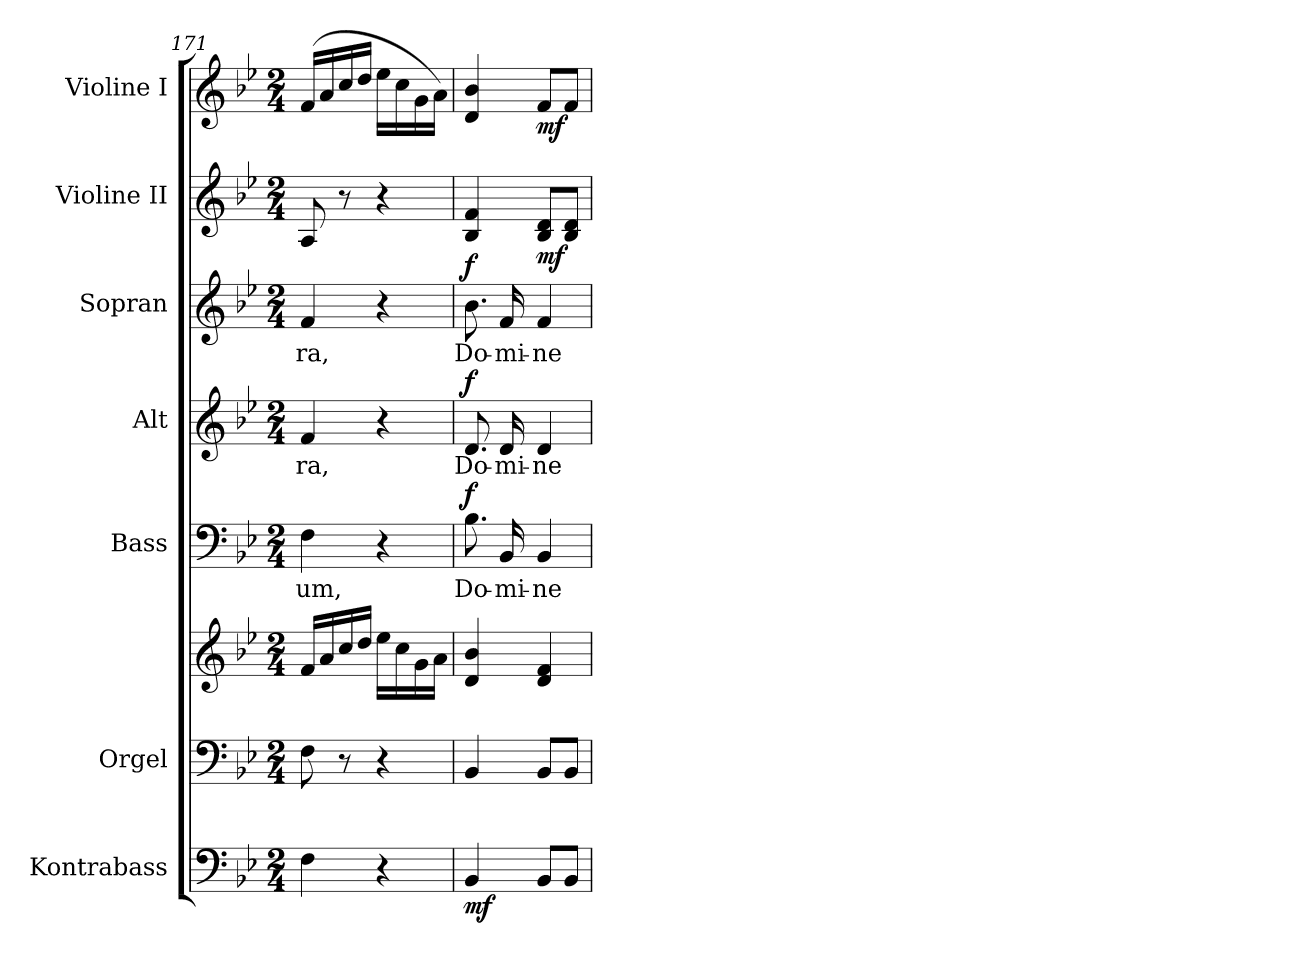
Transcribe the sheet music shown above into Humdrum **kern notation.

**kern	**dynam	**kern	**kern	**kern	**text	**dynam	**kern	**text	**dynam	**kern	**text	**dynam	**kern	**dynam	**kern	**dynam
*part7	*part7	*part6	*part6	*part5	*part5	*part5	*part4	*part4	*part4	*part3	*part3	*part3	*part2	*part2	*part1	*part1
*staff8	*staff8	*staff7	*staff6	*staff5	*staff5	*staff5	*staff4	*staff4	*staff4	*staff3	*staff3	*staff3	*staff2	*staff2	*staff1	*staff1
*I"Kontrabass	*	*I"Orgel	*	*I"Bass	*	*	*I"Alt	*	*	*I"Sopran	*	*	*I"Violine II	*	*I"Violine I	*
*I'Kb.	*	*I'Org.	*	*I'B	*	*	*I'A	*	*	*I'S	*	*	*I'Vl. II	*	*I'Vl. I	*
!!LO:PB:g=z
*clefF4	*	*clefF4	*clefG2	*clefF4	*	*	*clefG2	*	*	*clefG2	*	*	*clefG2	*	*clefG2	*
*ITrd7c12	*	*	*	*	*	*	*	*	*	*	*	*	*	*	*	*
*k[b-e-]	*	*k[b-e-]	*k[b-e-]	*k[b-e-]	*	*	*k[b-e-]	*	*	*k[b-e-]	*	*	*k[b-e-]	*	*k[b-e-]	*
*B-:	*	*B-:	*B-:	*B-:	*	*	*B-:	*	*	*B-:	*	*	*B-:	*	*B-:	*
*M2/4	*	*M2/4	*M2/4	*M2/4	*	*	*M2/4	*	*	*M2/4	*	*	*M2/4	*	*M2/4	*
=171	=171	=171	=171	=171	=171	=171	=171	=171	=171	=171	=171	=171	=171	=171	=171	=171
!	!	!	!	!	!LO:LY:b	!	!	!LO:LY:b	!	!	!LO:LY:b	!	!	!	!	!
4FF\	.	8F\	16f/LL	4F\	-um,	.	4f/	-ra,	.	4f/	-ra,	.	8A/	.	(>16f/LL	.
.	.	.	16a/	.	.	.	.	.	.	.	.	.	.	.	16a/	.
.	.	8r	16cc/	.	.	.	.	.	.	.	.	.	8r	.	16cc/	.
.	.	.	16dd/JJ	.	.	.	.	.	.	.	.	.	.	.	16dd/JJ	.
4r	.	4r	16ee-\LL	4r	.	.	4r	.	.	4r	.	.	4r	.	16ee-\LL	.
.	.	.	16cc\	.	.	.	.	.	.	.	.	.	.	.	16cc\	.
.	.	.	16g\	.	.	.	.	.	.	.	.	.	.	.	16g\	.
.	.	.	16a\JJ	.	.	.	.	.	.	.	.	.	.	.	16a\JJ)	.
=172	=172	=172	=172	=172	=172	=172	=172	=172	=172	=172	=172	=172	=172	=172	=172	=172
!	!LO:DY:b	!	!	!	!LO:LY:b	!LO:DY:a	!	!LO:LY:b	!LO:DY:a	!	!LO:LY:b	!LO:DY:a	!	!	!	!
4BBB-/	mf	4BB-/	4d/ 4b-/	8.B-\	Do-	f	8.d/	Do-	f	8.b-\	Do-	f	4B-/ 4f/	.	4d/ 4b-/	.
!	!	!	!	!	!LO:LY:b	!	!	!LO:LY:b	!	!	!LO:LY:b	!	!	!	!	!
.	.	.	.	16BB-/	-mi-	.	16d/	-mi-	.	16f/	-mi-	.	.	.	.	.
!	!	!	!	!	!LO:LY:b	!	!	!LO:LY:b	!	!	!LO:LY:b	!	!	!LO:DY:b	!	!LO:DY:b
8BBB-/L	.	8BB-/L	4d/ 4f/	4BB-/	-ne	.	4d/	-ne	.	4f/	-ne	.	8B-/ 8d/L	mf	8f/L	mf
8BBB-/J	.	8BB-/J	.	.	.	.	.	.	.	.	.	.	8B-/ 8d/J	.	8f/J	.
=	=	=	=	=	=	=	=	=	=	=	=	=	=	=	=	=
*-	*-	*-	*-	*-	*-	*-	*-	*-	*-	*-	*-	*-	*-	*-	*-	*-
